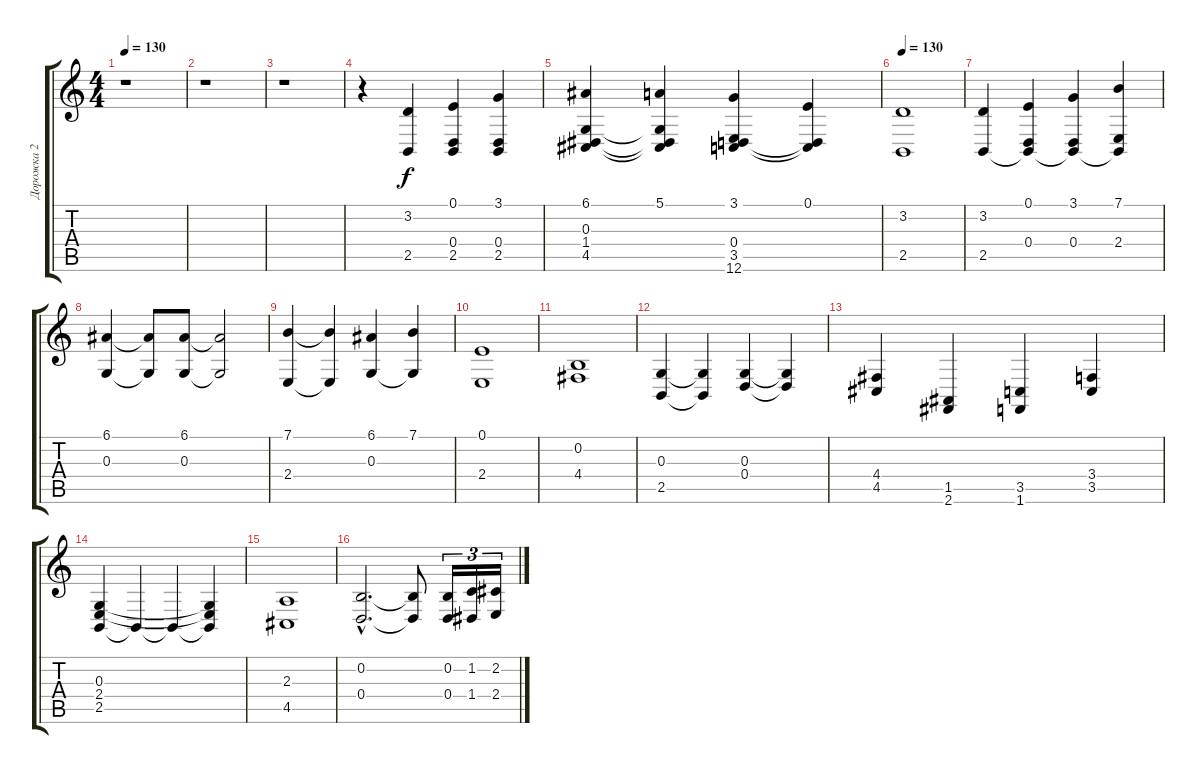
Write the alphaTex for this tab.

\track ("Дорожка 2" "Дорожка 2") {instrument brasssection}
\staff {score tabs}
\tuning (E4 B3 G3 D3 A2 E2) {hide}
\ts (4 4)
\tempo 130
\clef g2
\ks c
r.1{dy f} |
r.1 |
r.1 |
r.4 (3.2 2.5).4 (0.1 0.4 2.5).4 (3.1 0.4 2.5).4 |
(6.1 0.3 1.4 4.5).4 (5.1 0.3{t} 1.4{t} 4.5{t}).4 (3.1 0.4 3.5 12.6).4 (0.1 0.4{t} 3.5{t}).4 |
\tempo 130
(3.2 2.5).1 |
(3.2 2.5).4 (0.1 0.4 2.5{t}).4 (3.1 0.4 2.5{t}).4 (7.1 2.4 2.5{t}).4 |
(6.1 0.3).4 (6.1{t} 0.3{t}).8 (6.1 0.3).8 (6.1{t} 0.3{t}).2 |
(7.1 2.4).4 (7.1{t} 2.4{t}).4 (6.1 0.3).4 (7.1 0.3{t}).4 |
(0.1 2.4).1 |
(0.2 4.4).1 |
(0.3 2.5).4 (0.3{t} 2.5{t}).4 (0.3 0.4).4 (0.3{t} 0.4{t}).4 |
(4.4 4.5).4 (1.5 2.6).4 (3.5 1.6).4 (3.4 3.5).4 |
(0.3 2.4 2.5).4 2.5{t}.4 2.5{t}.4 (0.3{t} 2.4{t} 2.5{t}).4 |
(2.3 4.5).1 |
(0.2{hac} 0.4{hac}).2{d} (0.2{t} 0.4{t}).8 (0.2 0.4).16{tu (3 2)} (1.2 1.4).16{tu (3 2)} (2.2 2.4).16{tu (3 2)}
